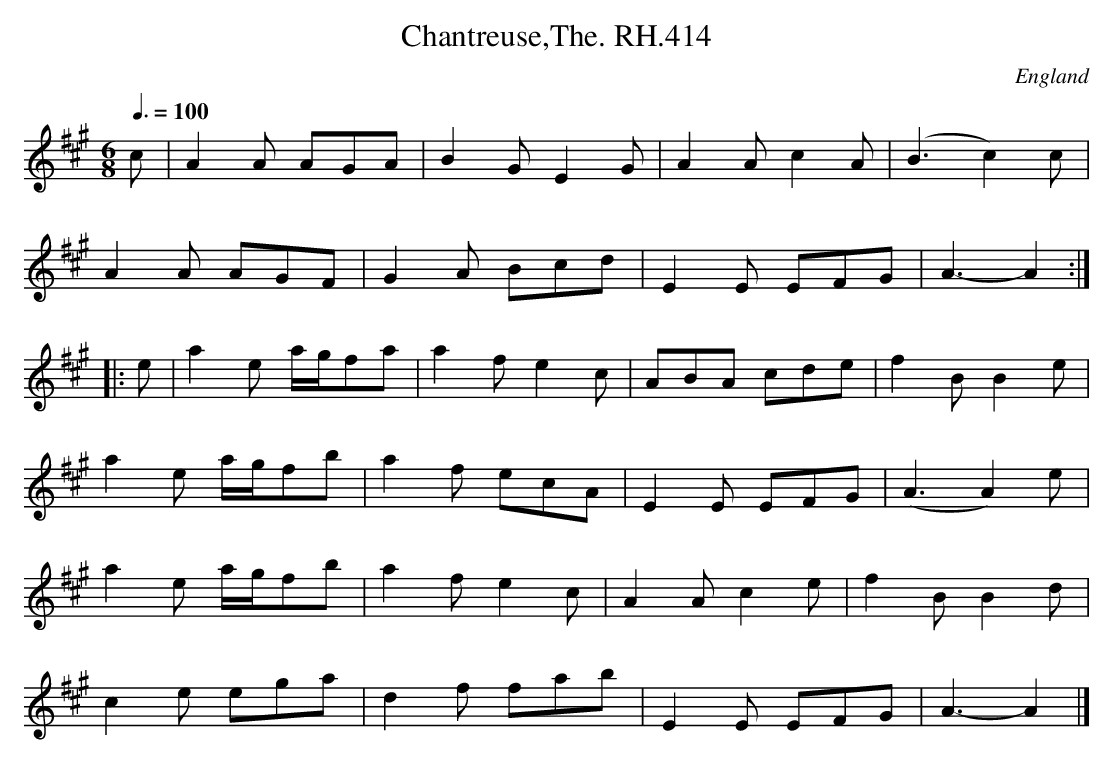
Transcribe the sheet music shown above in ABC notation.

X:1
T:Chantreuse,The. RH.414
L:1/8
M:6/8
O:England
Q:3/8=100
K:A
c|A2A AGA|B2G E2G|A2A c2A|(B3 c2)c|!
A2A AGF|G2A Bcd|E2E EFG|A3- A2:|!
|:e|a2e a/g/fa|a2f e2c|ABA cde|f2B B2e|!
a2e a/g/fb|a2f ecA|E2E EFG|(A3 A2)e|!
a2e a/g/fb|a2fe2c|A2Ac2e|f2B B2d|!
c2e ega|d2f fab|E2E EFG|A3- A2|]
